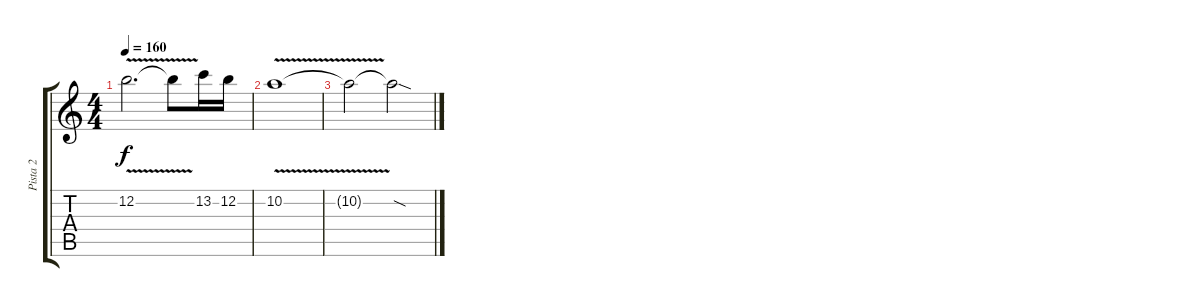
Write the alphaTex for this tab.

\track ("Pista 2" "Pista 2") {instrument distortionguitar}
\staff {score tabs}
\tuning (E4 B3 G3 D3 A2 E2) {hide}
\ts (4 4)
\tempo 160
\clef g2
\ks c
12.2{v}.2{d dy f} 12.2{t}.8 13.2.16 12.2.16 |
10.2{v}.1 |
10.2{t}.2 10.2{sod t}.2
